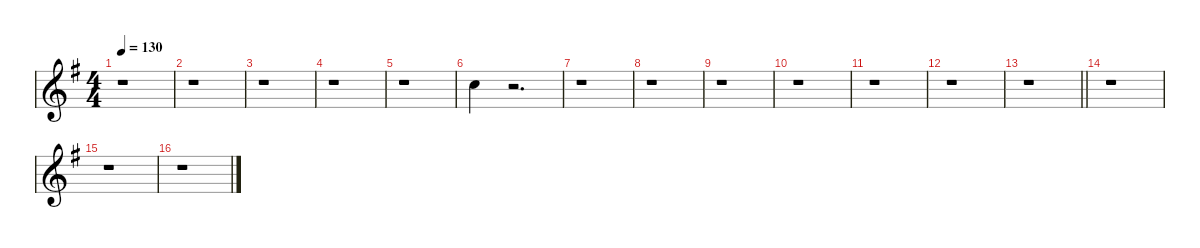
\defaultSystemsLayout 4
\hideDynamics
\bracketExtendMode nobrackets
\singleTrackTrackNamePolicy hidden
\multiTrackTrackNamePolicy hidden
\otherSystemsTrackNameOrientation horizontal
\track ("Campane tubulari" "ll.") {instrument tubularbells}
\staff {score}
\tuning (E4 B3 G3 D3 A2 E2)
\ts (4 4)
\tempo 130
\clef g2
\ks eminor
r.1{dy f beam Down} |
r.1{beam Down} |
r.1{beam Down} |
r.1{beam Down} |
r.1{beam Down} |
8.1{acc forcenatural}.4{beam Down} r.2{d beam Down} |
r.1{beam Down} |
r.1{beam Down} |
r.1{beam Down} |
r.1{beam Down} |
r.1{beam Down} |
r.1{beam Down} |
\barLineRight lightlight
r.1{beam Down} |
r.1{beam Down} |
r.1{beam Down} |
r.1{beam Down}
